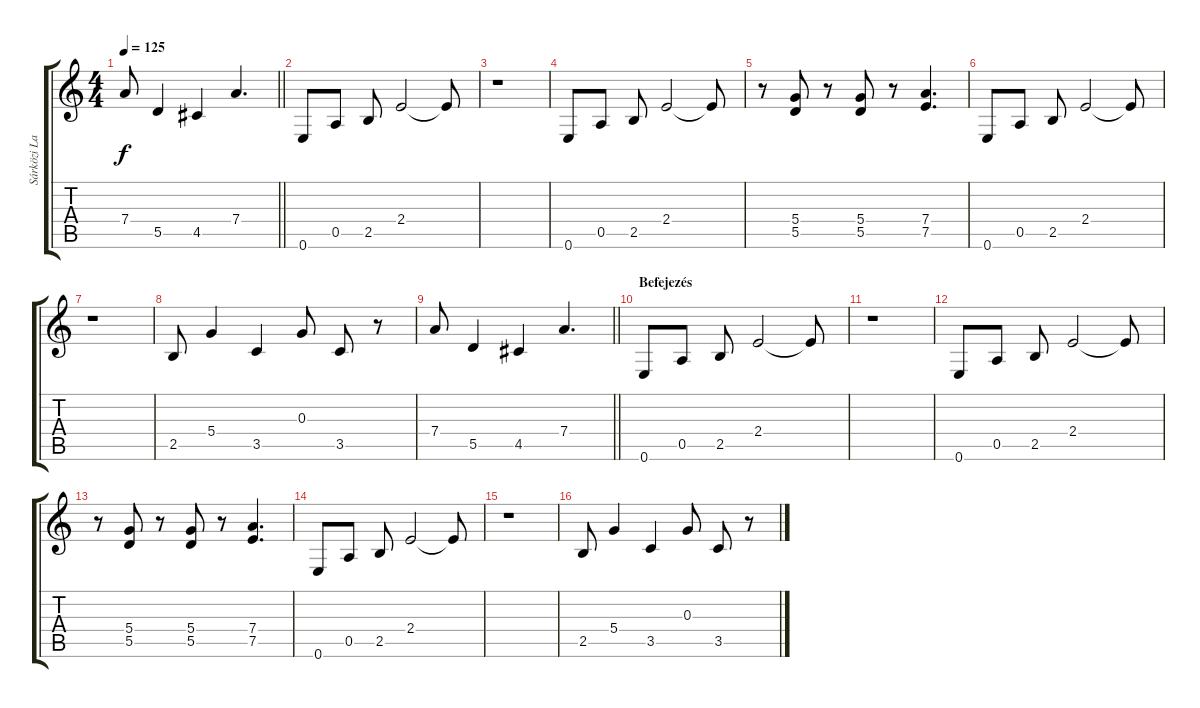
\track ("Sárközi Lajos - Gitár" "Sárközi La") {instrument acousticguitarsteel}
\staff {score tabs}
\tuning (E4 B3 G3 D3 A2 E2) {hide}
\ts (4 4)
\tempo 125
\clef g2
\barLineRight lightlight
\ks c
7.4.8{dy f} 5.5.4 4.5.4 7.4.4{d} |
0.6.8 0.5.8 2.5.8 2.4.2 2.4{t}.8 |
r.1 |
0.6.8 0.5.8 2.5.8 2.4.2 2.4{t}.8 |
r.8 (5.4 5.5).8 r.8 (5.4 5.5).8 r.8 (7.4 7.5).4{d} |
0.6.8 0.5.8 2.5.8 2.4.2 2.4{t}.8 |
r.1 |
2.5.8 5.4.4 3.5.4 0.3.8 3.5.8 r.8 |
\barLineRight lightlight
7.4.8 5.5.4 4.5.4 7.4.4{d} |
\section ("" "Befejezés")
0.6.8 0.5.8 2.5.8 2.4.2 2.4{t}.8 |
r.1 |
0.6.8 0.5.8 2.5.8 2.4.2 2.4{t}.8 |
r.8 (5.4 5.5).8 r.8 (5.4 5.5).8 r.8 (7.4 7.5).4{d} |
0.6.8 0.5.8 2.5.8 2.4.2 2.4{t}.8 |
r.1 |
2.5.8 5.4.4 3.5.4 0.3.8 3.5.8 r.8
